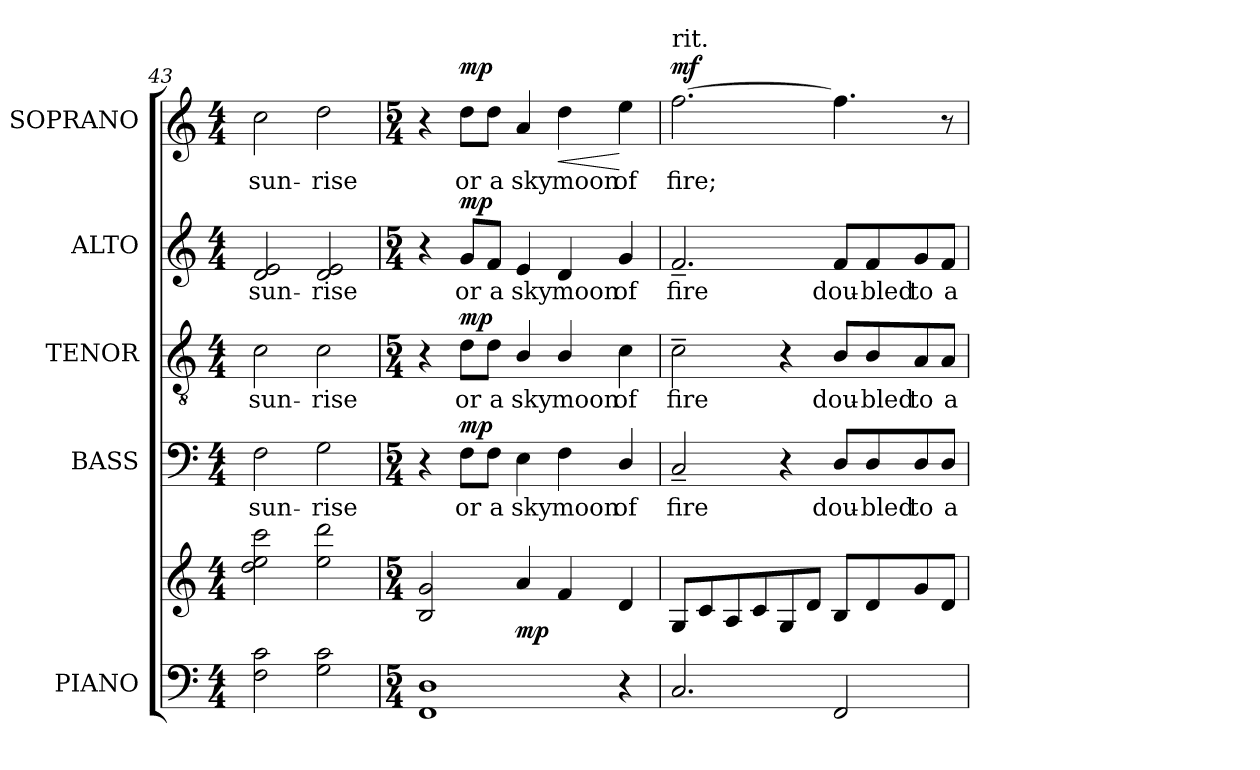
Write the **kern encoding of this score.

**kern	**kern	**dynam	**kern	**text	**dynam	**kern	**text	**dynam	**kern	**text	**dynam	**kern	**text	**dynam
*part5	*part5	*part5	*part4	*part4	*part4	*part3	*part3	*part3	*part2	*part2	*part2	*part1	*part1	*part1
*staff6	*staff5	*staff5/6	*staff4	*staff4	*staff4	*staff3	*staff3	*staff3	*staff2	*staff2	*staff2	*staff1	*staff1	*staff1
*I"PIANO	*	*	*I"BASS	*	*	*I"TENOR	*	*	*I"ALTO	*	*	*I"SOPRANO	*	*
*I'PNO.	*	*	*I'B.	*	*	*I'T.	*	*	*I'A.	*	*	*I'S.	*	*
*clefF4	*clefG2	*	*clefF4	*	*	*clefGv2	*	*	*clefG2	*	*	*clefG2	*	*
*	*	*	*	*	*	*ITrd7c12	*	*	*	*	*	*	*	*
*k[]	*k[]	*	*k[]	*	*	*k[]	*	*	*k[]	*	*	*k[]	*	*
*C:	*C:	*	*C:	*	*	*C:	*	*	*C:	*	*	*C:	*	*
*M4/4	*M4/4	*	*M4/4	*	*	*M4/4	*	*	*M4/4	*	*	*M4/4	*	*
=43	=43	=43	=43	=43	=43	=43	=43	=43	=43	=43	=43	=43	=43	=43
!	!	!	!	!LO:LY:b:color=#000000	!	!	!	!	!	!	!	!	!	!
!	!	!	!	!	!	!	!LO:LY:b:color=#000000	!	!	!	!	!	!	!
!	!	!	!	!	!	!	!	!	!	!LO:LY:b:color=#000000	!	!	!	!
!	!	!	!	!	!	!	!	!	!	!	!	!	!LO:LY:b:color=#000000	!
2Fi\ 2ci	2ddi\ 2eei 2ccci	.	2Fi\	sun-	.	2Ci\	sun-	.	2di/ 2ei	sun-	.	2cci\	sun-	.
!	!	!	!	!LO:LY:b:color=#000000	!	!	!	!	!	!	!	!	!	!
!	!	!	!	!	!	!	!LO:LY:b:color=#000000	!	!	!	!	!	!	!
!	!	!	!	!	!	!	!	!	!	!LO:LY:b:color=#000000	!	!	!	!
!	!	!	!	!	!	!	!	!	!	!	!	!	!LO:LY:b:color=#000000	!
2Gi\ 2ci	2eei\ 2dddi	.	2Gi\	-rise	.	2Ci\	-rise	.	2di/ 2ei	-rise	.	2ddi\	-rise	.
=44	=44	=44	=44	=44	=44	=44	=44	=44	=44	=44	=44	=44	=44	=44
*M5/4	*M5/4	*	*M5/4	*	*	*M5/4	*	*	*M5/4	*	*	*M5/4	*	*
1FFi 1Di	2Bi/ 2gi	.	4r	.	.	4r	.	.	4r	.	.	4r	.	.
!	!	!	!	!LO:LY:b:color=#000000	!	!	!	!	!	!	!	!	!	!
!	!	!	!	!	!	!	!LO:LY:b:color=#000000	!	!	!	!	!	!	!
!	!	!	!	!	!	!	!	!	!	!LO:LY:b:color=#000000	!	!	!	!
!	!	!	!	!	!	!	!	!	!	!	!	!	!LO:LY:b:color=#000000	!
.	.	.	8Fi\L	or	mp	8Di\L	or	mp	8gi/L	or	mp	8ddi\L	or	mp
!	!	!	!	!LO:LY:b:color=#000000	!	!	!	!	!	!	!	!	!	!
!	!	!	!	!	!	!	!LO:LY:b:color=#000000	!	!	!	!	!	!	!
!	!	!	!	!	!	!	!	!	!	!LO:LY:b:color=#000000	!	!	!	!
!	!	!	!	!	!	!	!	!	!	!	!	!	!LO:LY:b:color=#000000	!
.	.	.	8Fi\J	a	.	8Di\J	a	.	8fi/J	a	.	8ddi\J	a	.
!	!	!	!	!LO:LY:b:color=#000000	!	!	!	!	!	!	!	!	!	!
!	!	!	!	!	!	!	!LO:LY:b:color=#000000	!	!	!	!	!	!	!
!	!	!	!	!	!	!	!	!	!	!LO:LY:b:color=#000000	!	!	!	!
!	!	!	!	!	!	!	!	!	!	!	!	!	!LO:LY:b:color=#000000	!
.	4ai/	mp	4Ei\	sky	.	4BBi/	sky	.	4ei/	sky	.	4ai/	sky	.
!	!	!	!	!LO:LY:b:color=#000000	!	!	!	!	!	!	!	!	!	!
!	!	!	!	!	!	!	!LO:LY:b:color=#000000	!	!	!	!	!	!	!
!	!	!	!	!	!	!	!	!	!	!LO:LY:b:color=#000000	!	!	!	!
!	!	!	!	!	!	!	!	!	!	!	!	!	!LO:LY:b:color=#000000	!LO:HP:b
.	4fi/	.	4Fi\	moon	.	4BBi/	moon	.	4di/	moon	.	4ddi\	moon	<
!	!	!	!	!LO:LY:b:color=#000000	!	!	!	!	!	!	!	!	!	!
!	!	!	!	!	!	!	!LO:LY:b:color=#000000	!	!	!	!	!	!	!
!	!	!	!	!	!	!	!	!	!	!LO:LY:b:color=#000000	!	!	!	!
!	!	!	!	!	!	!	!	!	!	!	!	!	!LO:LY:b:color=#000000	!
4r	4di/	.	4Di/	of	.	4Ci\	of	.	4gi/	of	.	4eei\	of	[
!!LO:PB:g=z
=45	=45	=45	=45	=45	=45	=45	=45	=45	=45	=45	=45	=45	=45	=45
!	!	!	!	!LO:LY:b:color=#000000	!	!	!	!	!	!	!	!	!	!
!	!	!	!	!	!	!	!LO:LY:b:color=#000000	!	!	!	!	!	!	!
!	!	!	!	!	!	!	!	!	!	!LO:LY:b:color=#000000	!	!	!	!
!	!	!	!	!	!	!	!	!	!	!	!	!LO:TX:t=rit.	!	!
!	!	!	!	!	!	!	!	!	!	!	!	!	!LO:LY:b:color=#000000	!
2.Ci/	8Gi/L	.	2C~i/	fire	.	2C~i\	fire	.	2.f~i/	fire	.	[2.ffi\	fire;	mf
.	8ci/	.	.	.	.	.	.	.	.	.	.	.	.	.
.	8Ai/	.	.	.	.	.	.	.	.	.	.	.	.	.
.	8ci/	.	.	.	.	.	.	.	.	.	.	.	.	.
.	8Gi/	.	4r	.	.	4r	.	.	.	.	.	.	.	.
.	8di/J	.	.	.	.	.	.	.	.	.	.	.	.	.
!	!	!	!	!LO:LY:b:color=#000000	!	!	!	!	!	!	!	!	!	!
!	!	!	!	!	!	!	!LO:LY:b:color=#000000	!	!	!	!	!	!	!
!	!	!	!	!	!	!	!	!	!	!LO:LY:b:color=#000000	!	!	!	!
2FFi/	8Bi/L	.	8Di/L	dou-	.	8BBi/L	dou-	.	8fi/L	dou-	.	4.ffi\]	.	.
!	!	!	!	!LO:LY:b:color=#000000	!	!	!	!	!	!	!	!	!	!
!	!	!	!	!	!	!	!LO:LY:b:color=#000000	!	!	!	!	!	!	!
!	!	!	!	!	!	!	!	!	!	!LO:LY:b:color=#000000	!	!	!	!
.	8di/	.	8Di/	-bled	.	8BBi/	-bled	.	8fi/	-bled	.	.	.	.
!	!	!	!	!LO:LY:b:color=#000000	!	!	!	!	!	!	!	!	!	!
!	!	!	!	!	!	!	!LO:LY:b:color=#000000	!	!	!	!	!	!	!
!	!	!	!	!	!	!	!	!	!	!LO:LY:b:color=#000000	!	!	!	!
.	8gi/	.	8Di/	to	.	8AAi/	to	.	8gi/	to	.	.	.	.
!	!	!	!	!LO:LY:b:color=#000000	!	!	!	!	!	!	!	!	!	!
!	!	!	!	!	!	!	!LO:LY:b:color=#000000	!	!	!	!	!	!	!
!	!	!	!	!	!	!	!	!	!	!LO:LY:b:color=#000000	!	!	!	!
.	8di/J	.	8Di/J	a	.	8AAi/J	a	.	8fi/J	a	.	8r	.	.
=	=	=	=	=	=	=	=	=	=	=	=	=	=	=
*-	*-	*-	*-	*-	*-	*-	*-	*-	*-	*-	*-	*-	*-	*-
